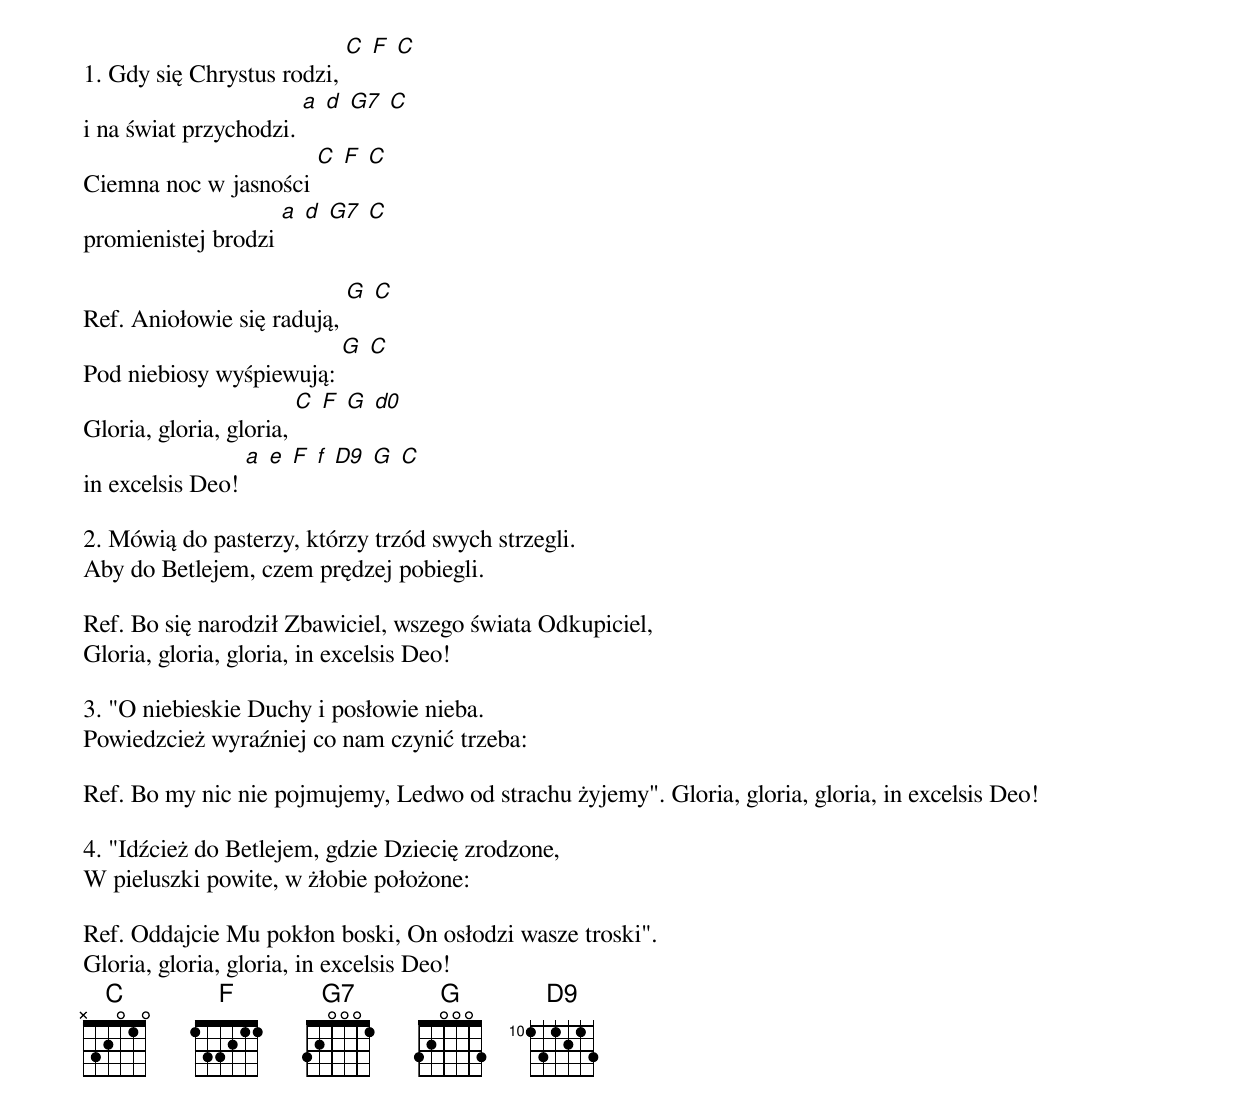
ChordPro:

1. Gdy się Chrystus rodzi, [C] [F] [C]
i na świat przychodzi. [a] [d] [G7] [C]
Ciemna noc w jasności [C] [F] [C]
promienistej brodzi [a] [d] [G7] [C]

Ref. Aniołowie się radują, [G] [C]
Pod niebiosy wyśpiewują: [G] [C]
Gloria, gloria, gloria, [C] [F] [G] [d0]
in excelsis Deo! [a] [e] [F] [f] [D9] [G] [C]

2. Mówią do pasterzy, którzy trzód swych strzegli.
Aby do Betlejem, czem prędzej pobiegli.

Ref. Bo się narodził Zbawiciel, wszego świata Odkupiciel,
Gloria, gloria, gloria, in excelsis Deo!

3. "O niebieskie Duchy i posłowie nieba.
Powiedzcież wyraźniej co nam czynić trzeba:

Ref. Bo my nic nie pojmujemy, Ledwo od strachu żyjemy". Gloria, gloria, gloria, in excelsis Deo!

4. "Idźcież do Betlejem, gdzie Dziecię zrodzone,
W pieluszki powite, w żłobie położone:

Ref. Oddajcie Mu pokłon boski, On osłodzi wasze troski".
Gloria, gloria, gloria, in excelsis Deo!
